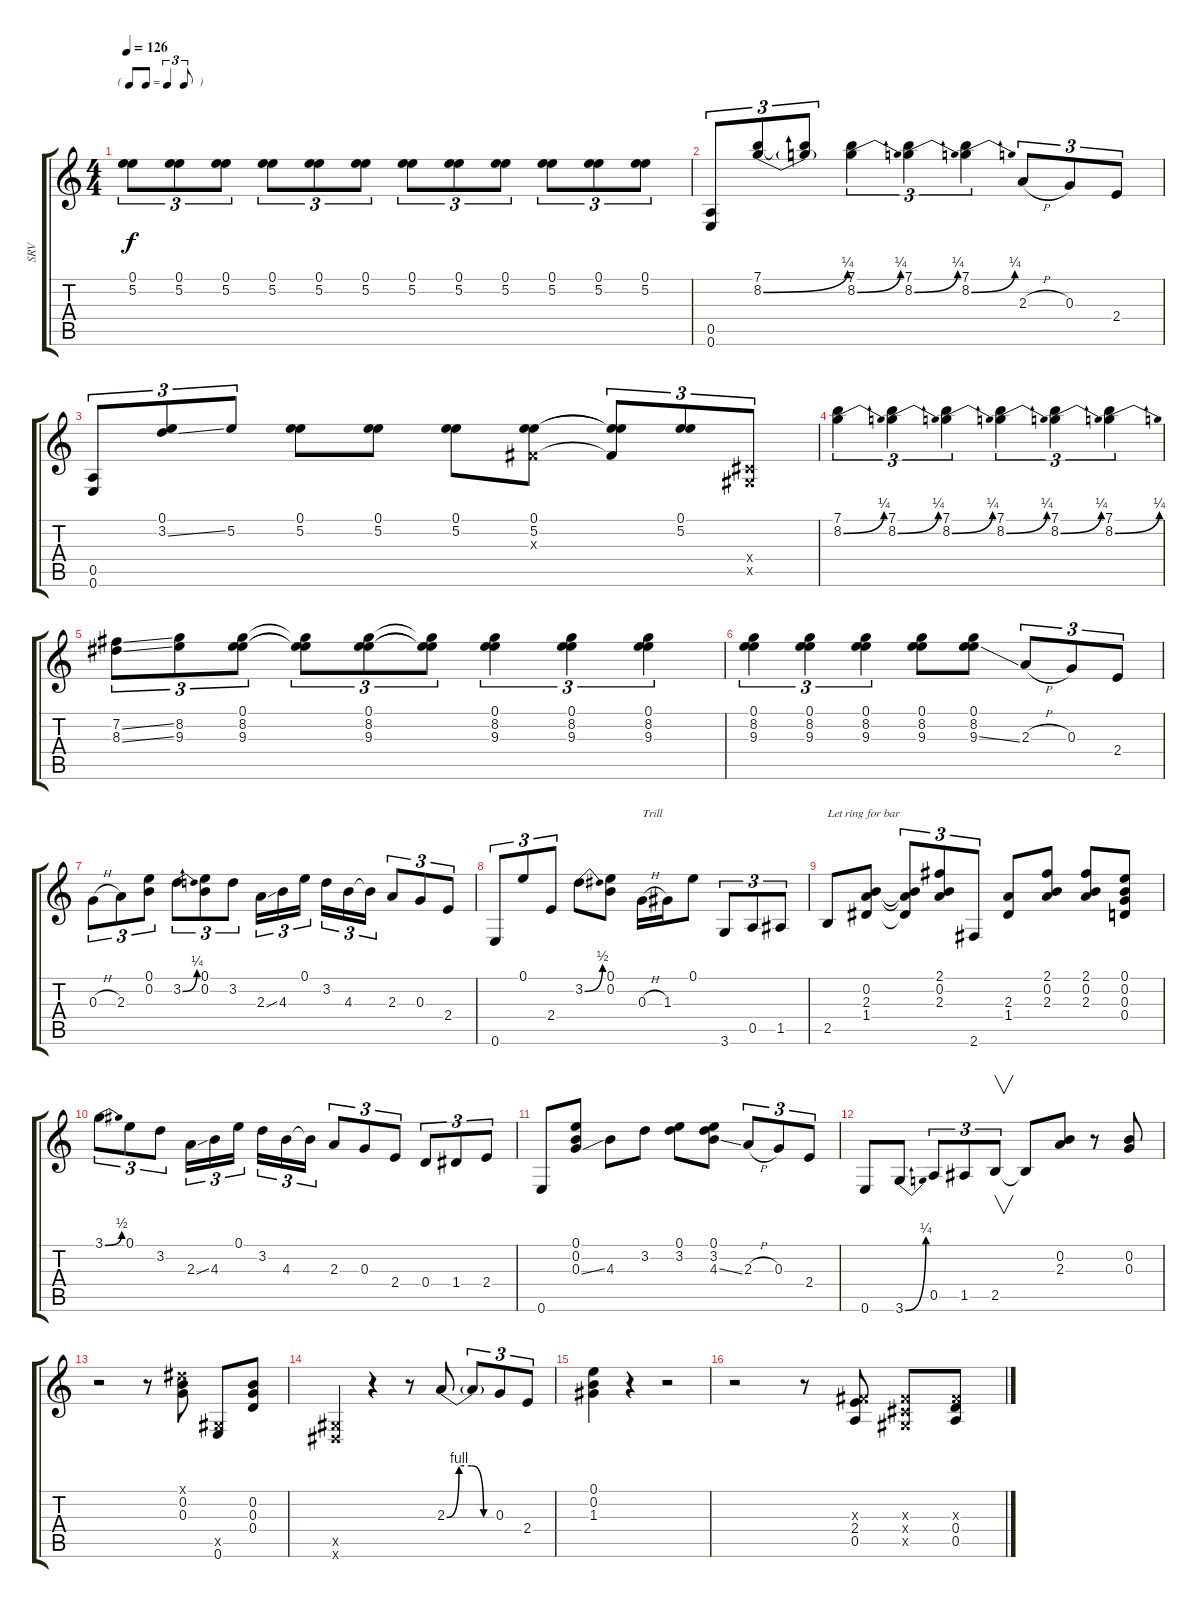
\track ("SRV" "SRV") {instrument overdrivenguitar}
\staff {score tabs}
\tuning (E4 B3 G3 D3 A2 E2) {hide}
\ts (4 4)
\tf triplet8th
\tempo 126
\clef g2
\ks c
(0.1 5.2).8{tu (3 2) dy f} (0.1 5.2).8{tu (3 2)} (0.1 5.2).8{tu (3 2)} (0.1 5.2).8{tu (3 2)} (0.1 5.2).8{tu (3 2)} (0.1 5.2).8{tu (3 2)} (0.1 5.2).8{tu (3 2)} (0.1 5.2).8{tu (3 2)} (0.1 5.2).8{tu (3 2)} (0.1 5.2).8{tu (3 2)} (0.1 5.2).8{tu (3 2)} (0.1 5.2).8{tu (3 2)} |
(0.5 0.6).8{tu (3 2)} (7.1 8.2{be (bend 0 0 60 1)}).8{tu (3 2)} (7.1{t} 8.2{t}).8{tu (3 2)} (7.1 8.2{be (bend 0 0 60 1)}).4{tu (3 2)} (7.1 8.2{be (bend 0 0 60 1)}).4{tu (3 2)} (7.1 8.2{be (bend 0 0 60 1)}).4{tu (3 2)} 2.3{h}.8{tu (3 2)} 0.3.8{tu (3 2)} 2.4.8{tu (3 2)} |
(0.5 0.6).8{tu (3 2)} (0.1 3.2{ss}).8{tu (3 2)} 5.2.8{tu (3 2)} (0.1 5.2).8 (0.1 5.2).8 (0.1 5.2).8 (0.1 5.2 -1.3{x}).8 (0.1{t} 5.2{t} -1.3{t}).8{tu (3 2)} (0.1 5.2).8{tu (3 2)} (-1.4{x} -1.5{x}).8{tu (3 2)} |
(7.1 8.2{be (bend 0 0 60 1)}).4{tu (3 2)} (7.1 8.2{be (bend 0 0 60 1)}).4{tu (3 2)} (7.1 8.2{be (bend 0 0 60 1)}).4{tu (3 2)} (7.1 8.2{be (bend 0 0 60 1)}).4{tu (3 2)} (7.1 8.2{be (bend 0 0 60 1)}).4{tu (3 2)} (7.1 8.2{be (bend 0 0 60 1)}).4{tu (3 2)} |
(7.2{ss} 8.3{ss}).8{tu (3 2)} (8.2 9.3).8{tu (3 2)} (0.1 8.2 9.3).8{tu (3 2)} (0.1{t} 8.2{t} 9.3{t}).8{tu (3 2)} (0.1 8.2 9.3).8{tu (3 2)} (0.1{t} 8.2{t} 9.3{t}).8{tu (3 2)} (0.1 8.2 9.3).4{tu (3 2)} (0.1 8.2 9.3).4{tu (3 2)} (0.1 8.2 9.3).4{tu (3 2)} |
(0.1 8.2 9.3).4{tu (3 2)} (0.1 8.2 9.3).4{tu (3 2)} (0.1 8.2 9.3).4{tu (3 2)} (0.1 8.2 9.3).8 (0.1 8.2 9.3{ss}).8 2.3{h}.8{tu (3 2)} 0.3.8{tu (3 2)} 2.4.8{tu (3 2)} |
0.3{h}.8{tu (3 2)} 2.3.8{tu (3 2)} (0.1 0.2).8{tu (3 2)} 3.2{be (bend 0 0 60 1)}.8{tu (3 2)} (0.1 0.2).8{tu (3 2)} 3.2.8{tu (3 2)} 2.3{ss}.16{tu (3 2)} 4.3.16{tu (3 2)} 0.1.16{tu (3 2)} 3.2.16{tu (3 2)} 4.3.16{tu (3 2)} 4.3{t}.16{tu (3 2)} 2.3.8{tu (3 2)} 0.3.8{tu (3 2)} 2.4.8{tu (3 2)} |
0.6.8{tu (3 2)} 0.1.8{tu (3 2)} 2.4.8{tu (3 2)} 3.2{be (bend 0 0 60 2)}.8 (0.1 0.2).8 0.3{h}.16{txt "Trill"} 1.3.16 0.1.8 3.6.8{tu (3 2)} 0.5.8{tu (3 2)} 1.5.8{tu (3 2)} |
2.5.8{txt "Let ring for bar"} (0.2 2.3 1.4).8 (0.2{t} 2.3{t} 1.4{t}).8{tu (3 2)} (2.1 0.2 2.3).8{tu (3 2)} 2.6.8{tu (3 2)} (2.3 1.4).8 (2.1 0.2 2.3).8 (2.1 0.2 2.3).8 (0.1 0.2 0.3 0.4).8 |
3.1{be (bend 0 0 60 2)}.8{tu (3 2)} 0.1.8{tu (3 2)} 3.2.8{tu (3 2)} 2.3{ss}.16{tu (3 2)} 4.3.16{tu (3 2)} 0.1.16{tu (3 2)} 3.2.16{tu (3 2)} 4.3.16{tu (3 2)} 4.3{t}.16{tu (3 2)} 2.3.8{tu (3 2)} 0.3.8{tu (3 2)} 2.4.8{tu (3 2)} 0.4.8{tu (3 2)} 1.4.8{tu (3 2)} 2.4.8{tu (3 2)} |
0.6.8 (0.1 0.2 0.3{ss}).8 4.3.8 3.2.8 (0.1 3.2).8 (0.1 3.2 4.3{ss}).8 2.3{h}.8{tu (3 2)} 0.3.8{tu (3 2)} 2.4.8{tu (3 2)} |
0.6.8 3.6{be (bend 0 0 60 1)}.8 0.5.8{tu (3 2)} 1.5.8{tu (3 2)} 2.5.8{v tu (3 2)} 2.5{t}.8 (0.2 2.3).8 r.8 (0.2 0.3).8 |
r.2 r.8 (-1.1{x} 0.2 0.3).8 (-1.5{x} 0.6).8 (0.2 0.3 0.4).8 |
(-1.5{x} -1.6{x}).4 r.4 r.8 2.3{be (custom 0 0 15 4 30 4 45 0 60 0)}.8 2.3{t}.8{tu (3 2)} 0.3.8{tu (3 2)} 2.4.8{tu (3 2)} |
(0.1 0.2 1.3).4 r.4 r.2 |
r.2 r.8 (-1.3{x} 2.4 0.5).8 (-1.3{x} -1.4{x} -1.5{x}).8 (-1.3{x} 0.4 0.5).8
